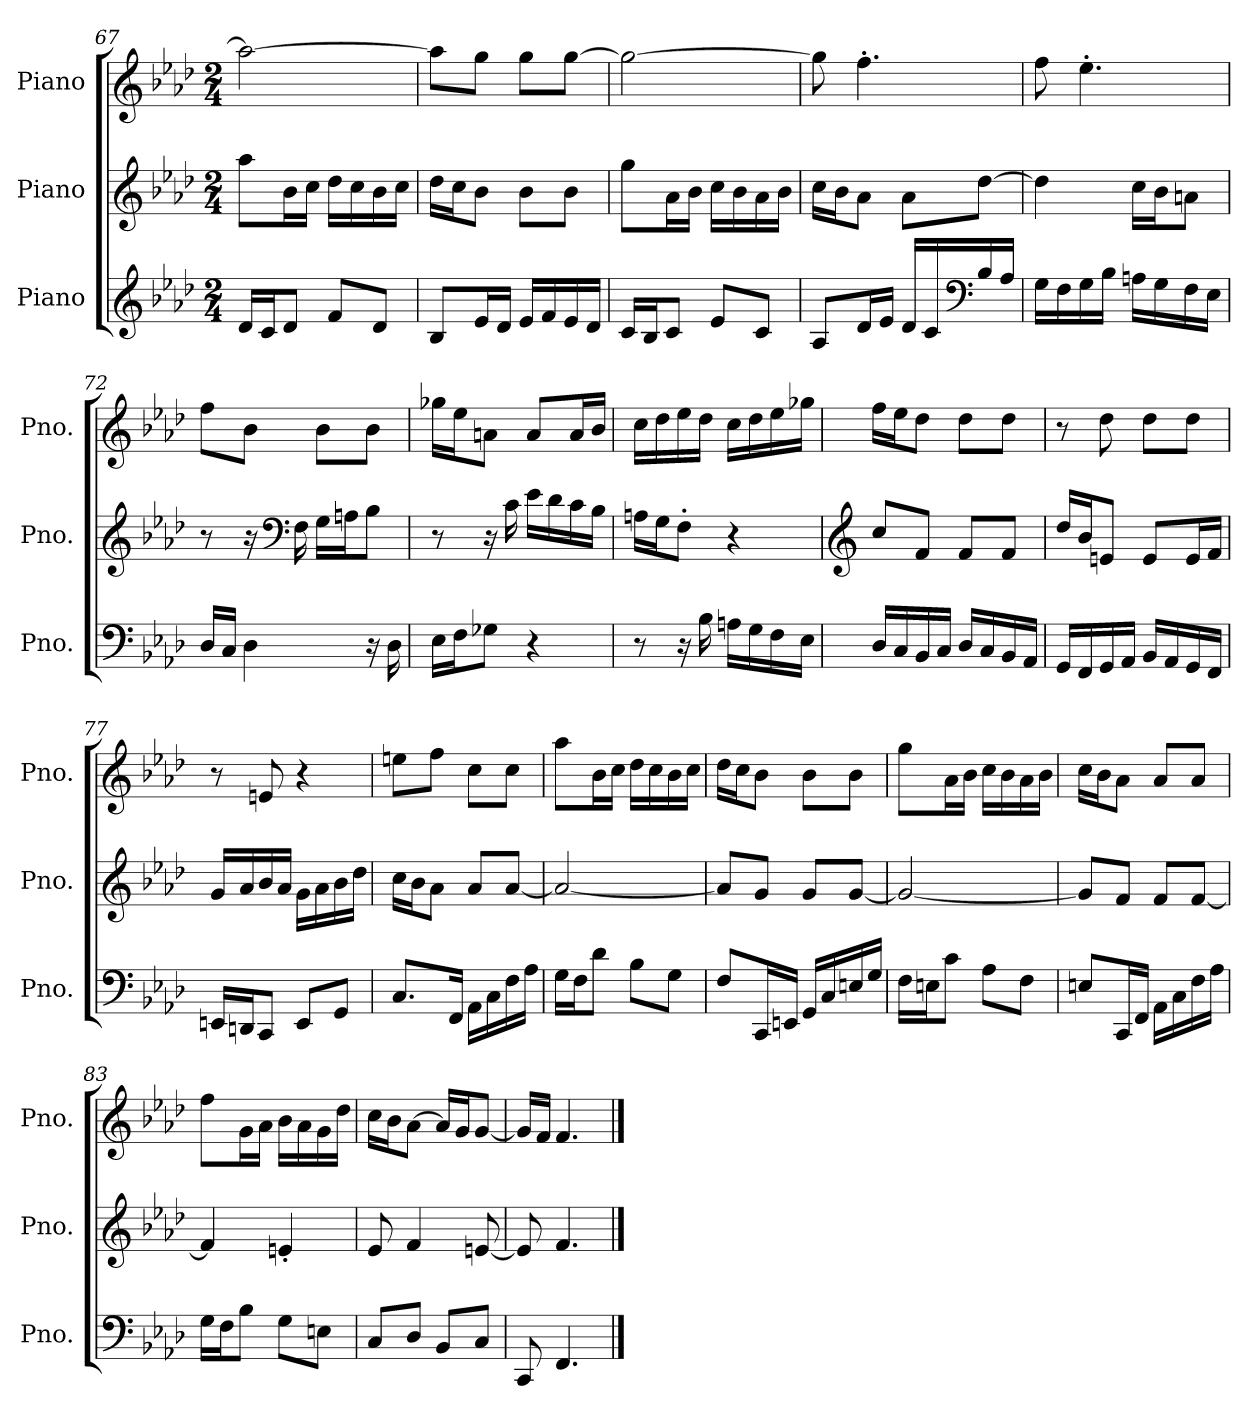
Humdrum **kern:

**kern	**kern	**kern
*part3	*part2	*part1
*staff3	*staff2	*staff1
*I"Piano	*I"Piano	*I"Piano
*I'Pno.	*I'Pno.	*I'Pno.
*clefG2	*clefG2	*clefG2
*k[b-e-a-d-]	*k[b-e-a-d-]	*k[b-e-a-d-]
*M2/4	*M2/4	*M2/4
=67	=67	=67
16d-/LL	8aa-\L	2aa-\_
16c/J	.	.
8d-/J	16b-\L	.
.	16cc\JJ	.
8f/L	16dd-\LL	.
.	16cc\	.
8d-/J	16b-\	.
.	16cc\JJ	.
=68	=68	=68
8B-/L	16dd-\LL	8aa-\L]
.	16cc\J	.
16e-/L	8b-\J	8gg\J
16d-/JJ	.	.
16e-/LL	8b-\L	8gg\L
16f/	.	.
16e-/	8b-\J	[8gg\J
16d-/JJ	.	.
=69	=69	=69
16c/LL	8gg\L	2gg\_
16B-/J	.	.
8c/J	16a-\L	.
.	16b-\JJ	.
8e-/L	16cc\LL	.
.	16b-\	.
8c/J	16a-\	.
.	16b-\JJ	.
!!LO:LB:g=z
=70	=70	=70
8A-/L	16cc\LL	8gg\]
.	16b-\J	.
16d-/L	8a-\J	4.ff'\
16e-/JJ	.	.
16d-/LL	8a-\L	.
16c/	.	.
*clefF4	*	*
16B-/	[8dd-\J	.
16A-/JJ	.	.
=71	=71	=71
16G\LL	4dd-\]	8ff\
16F\	.	.
16G\	.	4.ee-'\
16B-\JJ	.	.
16An\LL	16cc\LL	.
16G\	16b-\J	.
16F\	8an\J	.
16E-\JJ	.	.
=72	=72	=72
16D-/LL	8r	8ff\L
16C/JJ	.	.
4D-\	16r	8b-\J
*	*clefF4	*
.	16F\	.
.	16G\LL	8b-\L
.	16An\J	.
16r	8B-\J	8b-\J
16D-\	.	.
=73	=73	=73
16E-\LL	8r	16gg-X\LL
16F\J	.	16ee-\J
8G-X\J	16r	8an\J
.	16c\	.
4r	16e-\LL	8a/L
.	16d-\	.
.	16c\	16a/L
.	16B-\JJ	16b-/JJ
!!LO:PB:g=z
=74	=74	=74
8r	16An\LL	16cc\LL
.	16G\J	16dd-\
16r	8F'\J	16ee-\
16B-\	.	16dd-\JJ
16An\LL	4r	16cc\LL
16G\	.	16dd-\
16F\	.	16ee-\
16E-\JJ	.	16gg-X\JJ
=75	=75	=75
*	*clefG2	*
16D-/LL	8cc/L	16ff\LL
16C/	.	16ee-\J
16BB-/	8f/J	8dd-\J
16C/JJ	.	.
16D-/LL	8f/L	8dd-\L
16C/	.	.
16BB-/	8f/J	8dd-\J
16AA-/JJ	.	.
=76	=76	=76
16GG/LL	16dd-/LL	8r
16FF/	16b-/J	.
16GG/	8en/J	8dd-\
16AA-/JJ	.	.
16BB-/LL	8e/L	8dd-\L
16AA-/	.	.
16GG/	16e/L	8dd-\J
16FF/JJ	16f/JJ	.
=77	=77	=77
16EEn/LL	16g/LL	8r
16DDn/J	16a-/	.
8CC/J	16b-/	8en/
.	16a-/JJ	.
8EE/L	16g\LL	4r
.	16a-\	.
8GG/J	16b-\	.
.	16dd-\JJ	.
=78	=78	=78
8.C/L	16cc\LL	8een\L
.	16b-\J	.
.	8a-\J	8ff\J
16FF/Jk	.	.
16AA-\LL	8a-/L	8cc\L
16C\	.	.
16F\	[8a-/J	8cc\J
16A-\JJ	.	.
!!LO:LB:g=z
=79	=79	=79
16G\LL	2a-/_	8aa-\L
16F\J	.	.
8d-\J	.	16b-\L
.	.	16cc\JJ
8B-\L	.	16dd-\LL
.	.	16cc\
8G\J	.	16b-\
.	.	16cc\JJ
=80	=80	=80
8F/L	8a-/L]	16dd-\LL
.	.	16cc\J
16CC/L	8g/J	8b-\J
16EEn/JJ	.	.
16GG/LL	8g/L	8b-\L
16C/	.	.
16En/	[8g/J	8b-\J
16G/JJ	.	.
=81	=81	=81
16F\LL	2g/_	8gg\L
16En\J	.	.
8c\J	.	16a-\L
.	.	16b-\JJ
8A-\L	.	16cc\LL
.	.	16b-\
8F\J	.	16a-\
.	.	16b-\JJ
=82	=82	=82
8En/L	8g/L]	16cc\LL
.	.	16b-\J
16CC/L	8f/J	8a-\J
16FF/JJ	.	.
16AA-\LL	8f/L	8a-/L
16C\	.	.
16F\	[8f/J	8a-/J
16A-\JJ	.	.
=83	=83	=83
16G\LL	4f/]	8ff\L
16F\J	.	.
8B-\J	.	16g\L
.	.	16a-\JJ
8G\L	4en'/	16b-\LL
.	.	16a-\
8En\J	.	16g\
.	.	16dd-\JJ
!!LO:LB:g=z
=84	=84	=84
8C/L	8e-/	16cc\LL
.	.	16b-\J
8D-/J	4f/	[8a-\J
8BB-/L	.	16a-/LL]
.	.	16g/J
8C/J	[8en/	[8g/J
=85	=85	=85
8CC/	8e/]	16g/LL]
.	.	16f/JJ
4.FF/	4.f/	4.f/
==	==	==
*-	*-	*-
